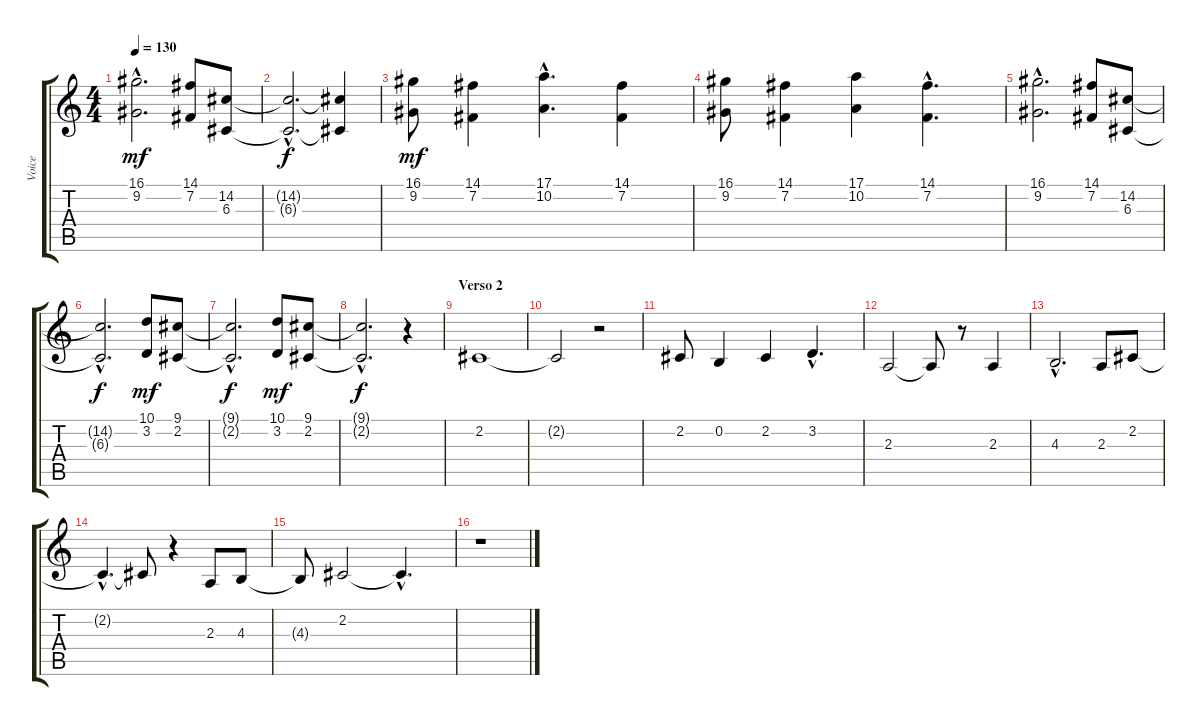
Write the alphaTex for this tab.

\track ("Voice" "Voice") {instrument stringensemble1}
\staff {score tabs}
\tuning (E4 B3 G3 D3 A2 E2) {hide}
\ts (4 4)
\tempo 130
\clef g2
\ks c
(16.1{hac} 9.2{hac}).2{d dy mf} (14.1 7.2).8 (14.2 6.3).8 |
(14.2{hac t} 6.3{hac t}).2{d dy f} (14.2{t} 6.3{t}).4 |
(16.1 9.2).8{dy mf} (14.1 7.2).4 (17.1{hac} 10.2{hac}).4{d} (14.1 7.2).4 |
(16.1 9.2).8 (14.1 7.2).4 (17.1 10.2).4 (14.1{hac} 7.2{hac}).4{d} |
(16.1{hac} 9.2{hac}).2{d} (14.1 7.2).8 (14.2 6.3).8 |
(14.2{hac t} 6.3{hac t}).2{d dy f} (10.1 3.2).8{dy mf} (9.1 2.2).8 |
(9.1{hac t} 2.2{hac t}).2{d dy f} (10.1 3.2).8{dy mf} (9.1 2.2).8 |
(9.1{hac t} 2.2{hac t}).2{d dy f} r.4 |
\section ("" "Verso 2")
2.2.1{volume 12 instrument tenorsax} |
2.2{t}.2 r.2 |
2.2.8 0.2.4 2.2.4 3.2{hac}.4{d} |
2.3.2 2.3{t}.8 r.8 2.3.4 |
4.3{hac}.2{d} 2.3.8 2.2.8 |
2.2{hac t}.4{d} 2.2{t}.8 r.4 2.3.8 4.3.8 |
4.3{t}.8 2.2.2 2.2{hac t}.4{d} |
r.1
